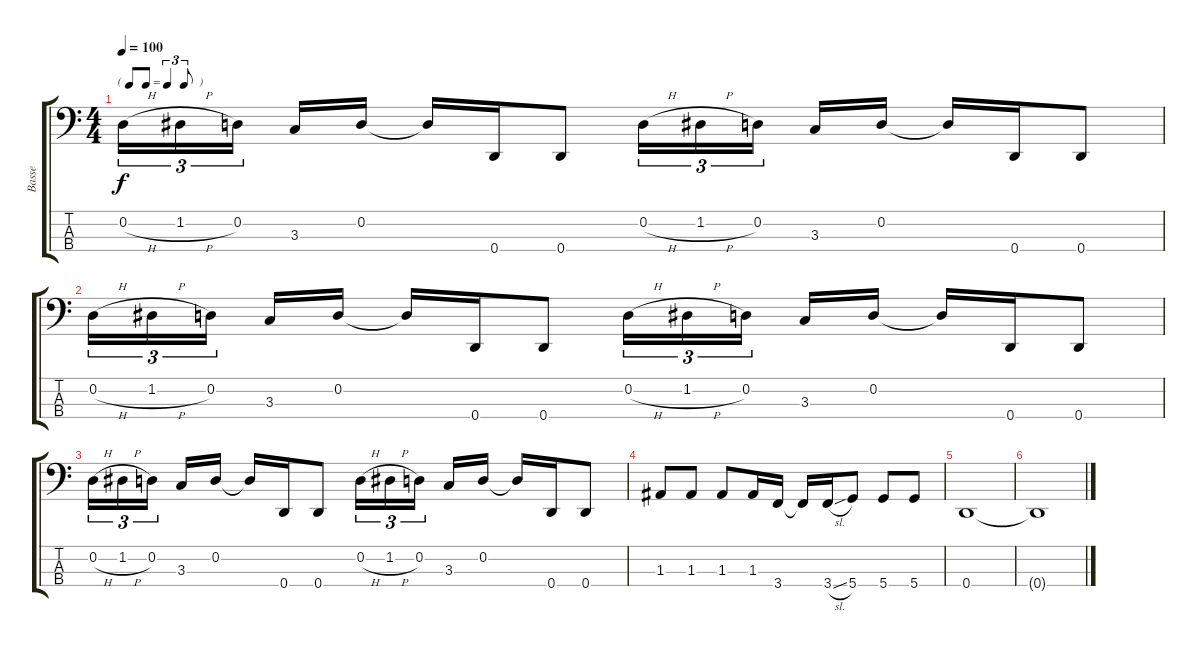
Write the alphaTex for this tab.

\track ("Basse" "Basse") {instrument electricbassfinger}
\staff {score tabs}
\tuning (G2 D2 A1 D1) {hide}
\ts (4 4)
\tf triplet8th
\tempo 100
\clef f4
\ks c
0.2{h}.16{tu (3 2) dy f} 1.2{h}.16{tu (3 2)} 0.2.16{tu (3 2)} 3.3.16 0.2.16 0.2{t}.16 0.4.16 0.4.8 0.2{h}.16{tu (3 2)} 1.2{h}.16{tu (3 2)} 0.2.16{tu (3 2)} 3.3.16 0.2.16 0.2{t}.16 0.4.16 0.4.8 |
0.2{h}.16{tu (3 2)} 1.2{h}.16{tu (3 2)} 0.2.16{tu (3 2)} 3.3.16 0.2.16 0.2{t}.16 0.4.16 0.4.8 0.2{h}.16{tu (3 2)} 1.2{h}.16{tu (3 2)} 0.2.16{tu (3 2)} 3.3.16 0.2.16 0.2{t}.16 0.4.16 0.4.8 |
0.2{h}.16{tu (3 2)} 1.2{h}.16{tu (3 2)} 0.2.16{tu (3 2)} 3.3.16 0.2.16 0.2{t}.16 0.4.16 0.4.8 0.2{h}.16{tu (3 2)} 1.2{h}.16{tu (3 2)} 0.2.16{tu (3 2)} 3.3.16 0.2.16 0.2{t}.16 0.4.16 0.4.8 |
1.3.8 1.3.8 1.3.8 1.3.16 3.4.16 3.4{t}.16 3.4{sl}.16 5.4.8 5.4.8 5.4.8 |
0.4.1 |
0.4{t}.1
